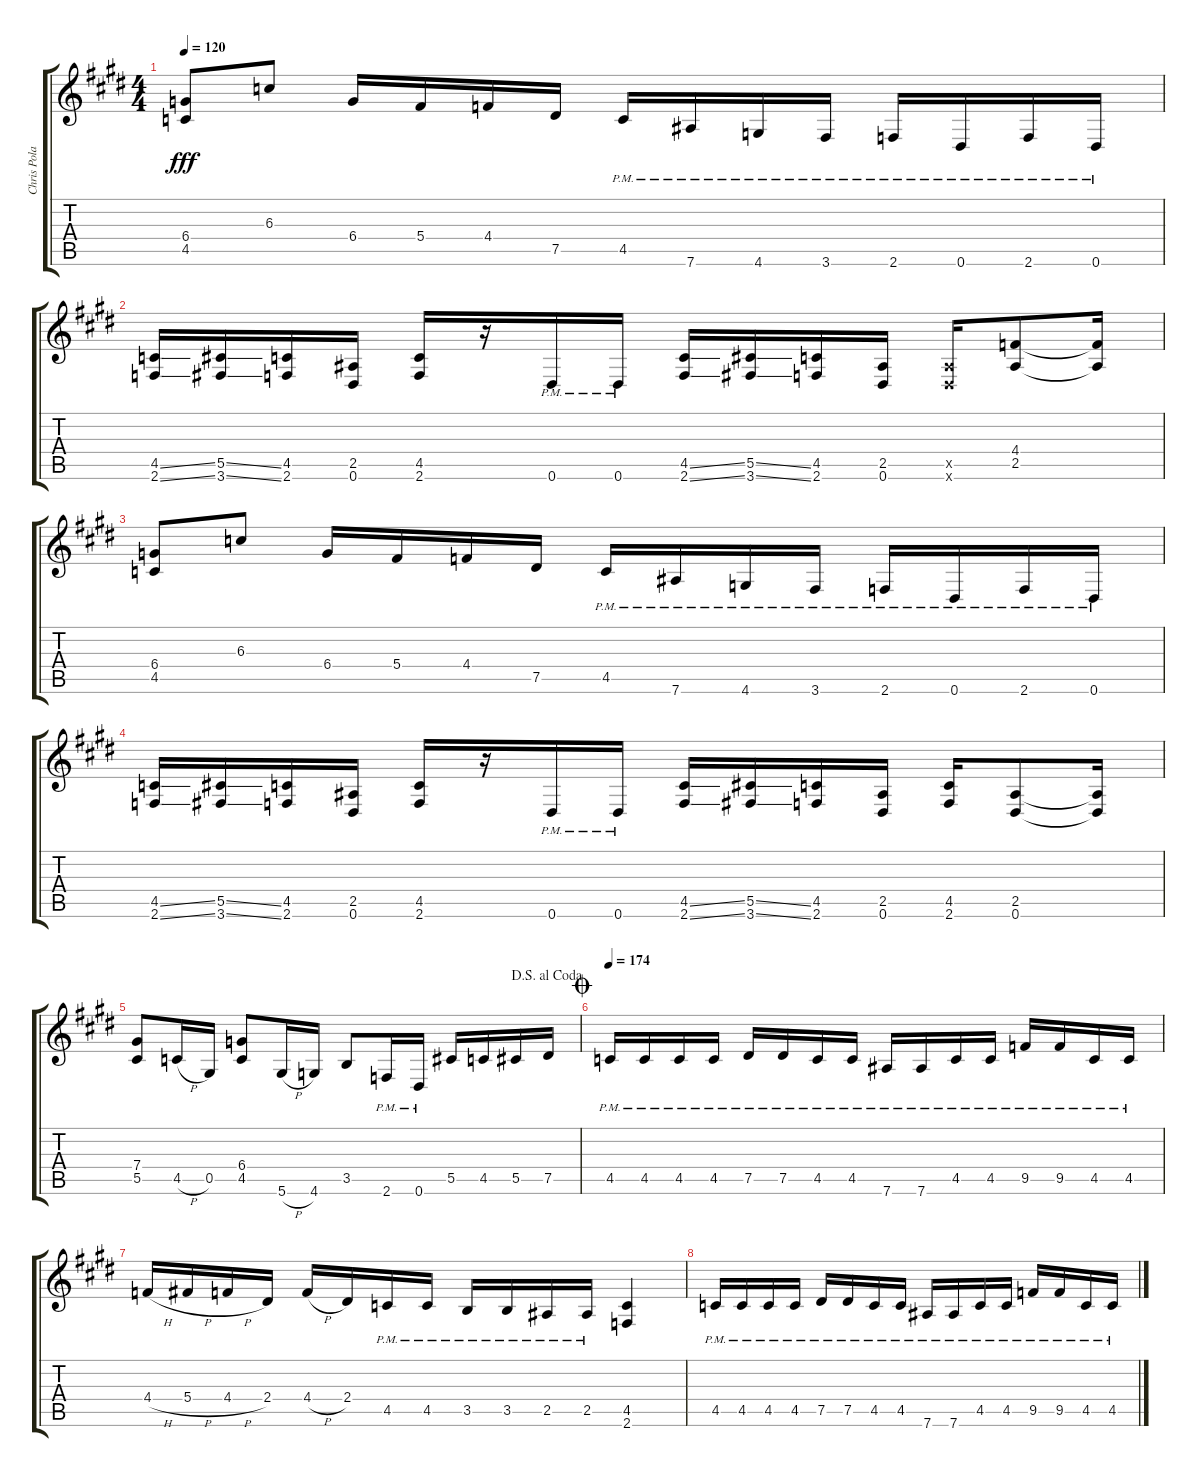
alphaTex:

\track ("Chris Poland" "Chris Pola") {instrument overdrivenguitar}
\staff {score tabs}
\tuning (Eb4 Bb3 Gb3 Db3 Ab2 Eb2) {hide}
\ts (4 4)
\tempo 120
\clef g2
\ks e
(6.4 4.5).8{dy fff} 6.3.8 6.4.16 5.4.16 4.4.16 7.5.16 4.5{pm}.16 7.6{pm}.16 4.6{pm}.16 3.6{pm}.16 2.6{pm}.16 0.6{pm}.16 2.6{pm}.16 0.6{pm}.16 |
(4.5{ss} 2.6{ss}).16 (5.5{ss} 3.6{ss}).16 (4.5 2.6).16 (2.5 0.6).16 (4.5 2.6).16 r.16 0.6{pm}.16 0.6{pm}.16 (4.5{ss} 2.6{ss}).16 (5.5{ss} 3.6{ss}).16 (4.5 2.6).16 (2.5 0.6).16 (2.5{x} 0.6{x}).16 (4.4 2.5).8 (4.4{t} 2.5{t}).16 |
(6.4 4.5).8 6.3.8 6.4.16 5.4.16 4.4.16 7.5.16 4.5{pm}.16 7.6{pm}.16 4.6{pm}.16 3.6{pm}.16 2.6{pm}.16 0.6{pm}.16 2.6{pm}.16 0.6{pm}.16 |
(4.5{ss} 2.6{ss}).16 (5.5{ss} 3.6{ss}).16 (4.5 2.6).16 (2.5 0.6).16 (4.5 2.6).16 r.16 0.6{pm}.16 0.6{pm}.16 (4.5{ss} 2.6{ss}).16 (5.5{ss} 3.6{ss}).16 (4.5 2.6).16 (2.5 0.6).16 (4.5 2.6).16 (2.5 0.6).8 (2.5{t} 0.6{t}).16 |
\jump dalsegnoalcoda
(7.4 5.5).8 4.5{h}.16 0.5.16 (6.4 4.5).8 5.6{h}.16 4.6.16 3.5.8 2.6{pm}.16 0.6{pm}.16 5.5.16 4.5.16 5.5.16 7.5.16 |
\jump coda
\tempo 174
4.5{pm}.16 4.5{pm}.16 4.5{pm}.16 4.5{pm}.16 7.5{pm}.16 7.5{pm}.16 4.5{pm}.16 4.5{pm}.16 7.6{pm}.16 7.6{pm}.16 4.5{pm}.16 4.5{pm}.16 9.5{pm}.16 9.5{pm}.16 4.5{pm}.16 4.5{pm}.16 |
4.4{h}.16 5.4{h}.16 4.4{h}.16 2.4.16 4.4{h}.16 2.4.16 4.5{pm}.16 4.5{pm}.16 3.5{pm}.16 3.5{pm}.16 2.5{pm}.16 2.5{pm}.16 (4.5 2.6).4 |
4.5{pm}.16 4.5{pm}.16 4.5{pm}.16 4.5{pm}.16 7.5{pm}.16 7.5{pm}.16 4.5{pm}.16 4.5{pm}.16 7.6{pm}.16 7.6{pm}.16 4.5{pm}.16 4.5{pm}.16 9.5{pm}.16 9.5{pm}.16 4.5{pm}.16 4.5{pm}.16
